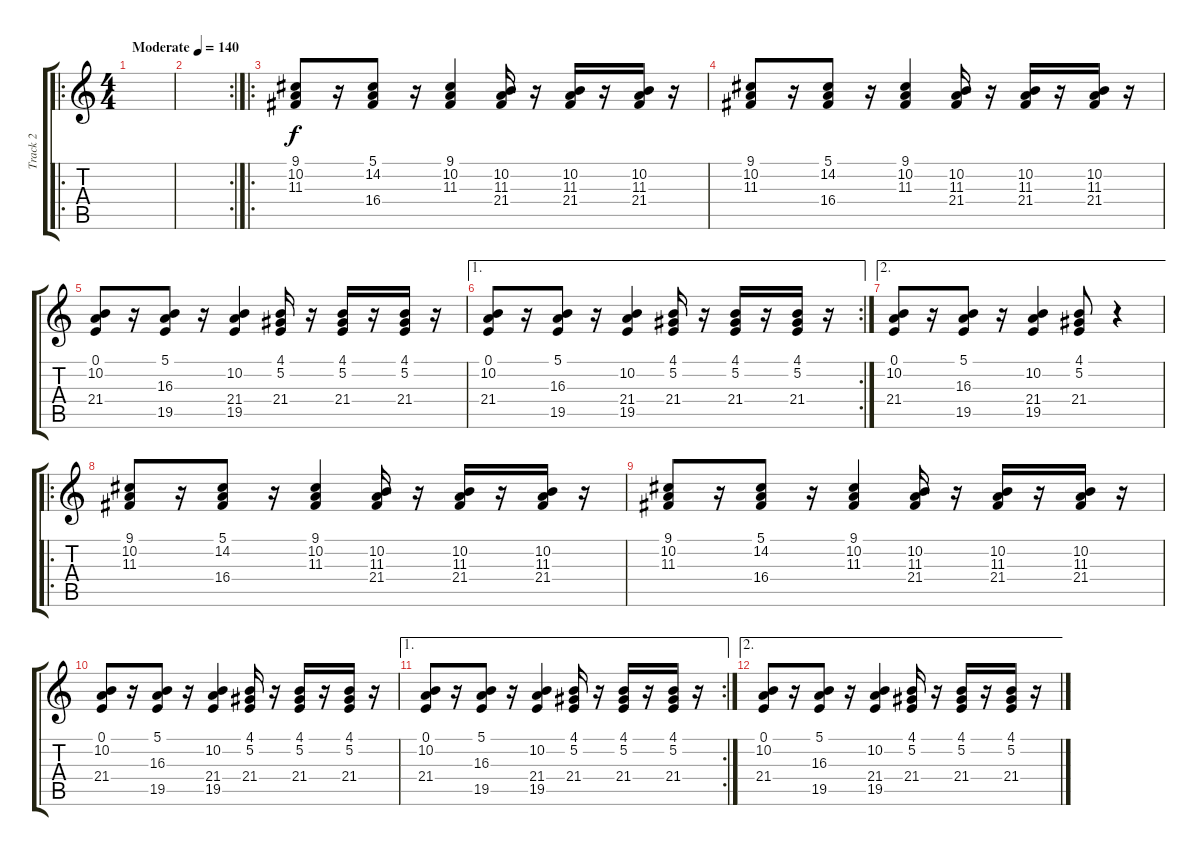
\track ("Track 2" "Track 2") {instrument lead2sawtooth}
\staff {score tabs}
\tuning (E4 B3 G3 D3 A2 E2) {hide}
\ro
\ts (4 4)
\tempo (140 "Moderate")
\clef g2
\ks c
|
\rc 2
|
\ro
(9.1 10.2 11.3).8 r.16 (5.1 14.2 16.4).8 r.16 (9.1 10.2 11.3).4 (10.2 11.3 21.4).16 r.16 (10.2 11.3 21.4).16 r.16 (10.2 11.3 21.4).16 r.16 |
(9.1 10.2 11.3).8 r.16 (5.1 14.2 16.4).8 r.16 (9.1 10.2 11.3).4 (10.2 11.3 21.4).16 r.16 (10.2 11.3 21.4).16 r.16 (10.2 11.3 21.4).16 r.16 |
(0.1 10.2 21.4).8 r.16 (5.1 16.3 19.5).8 r.16 (10.2 21.4 19.5).4 (4.1 5.2 21.4).16 r.16 (4.1 5.2 21.4).16 r.16 (4.1 5.2 21.4).16 r.16 |
\ae 1
\rc 2
(0.1 10.2 21.4).8 r.16 (5.1 16.3 19.5).8 r.16 (10.2 21.4 19.5).4 (4.1 5.2 21.4).16 r.16 (4.1 5.2 21.4).16 r.16 (4.1 5.2 21.4).16 r.16 |
\ae 2
(0.1 10.2 21.4).8 r.16 (5.1 16.3 19.5).8 r.16 (10.2 21.4 19.5).4 (4.1 5.2 21.4).8 r.4 |
\ro
(9.1 10.2 11.3).8 r.16 (5.1 14.2 16.4).8 r.16 (9.1 10.2 11.3).4 (10.2 11.3 21.4).16 r.16 (10.2 11.3 21.4).16 r.16 (10.2 11.3 21.4).16 r.16 |
(9.1 10.2 11.3).8 r.16 (5.1 14.2 16.4).8 r.16 (9.1 10.2 11.3).4 (10.2 11.3 21.4).16 r.16 (10.2 11.3 21.4).16 r.16 (10.2 11.3 21.4).16 r.16 |
(0.1 10.2 21.4).8 r.16 (5.1 16.3 19.5).8 r.16 (10.2 21.4 19.5).4 (4.1 5.2 21.4).16 r.16 (4.1 5.2 21.4).16 r.16 (4.1 5.2 21.4).16 r.16 |
\ae 1
\rc 2
(0.1 10.2 21.4).8 r.16 (5.1 16.3 19.5).8 r.16 (10.2 21.4 19.5).4 (4.1 5.2 21.4).16 r.16 (4.1 5.2 21.4).16 r.16 (4.1 5.2 21.4).16 r.16 |
\ae 2
(0.1 10.2 21.4).8 r.16 (5.1 16.3 19.5).8 r.16 (10.2 21.4 19.5).4 (4.1 5.2 21.4).16 r.16 (4.1 5.2 21.4).16 r.16 (4.1 5.2 21.4).16 r.16
